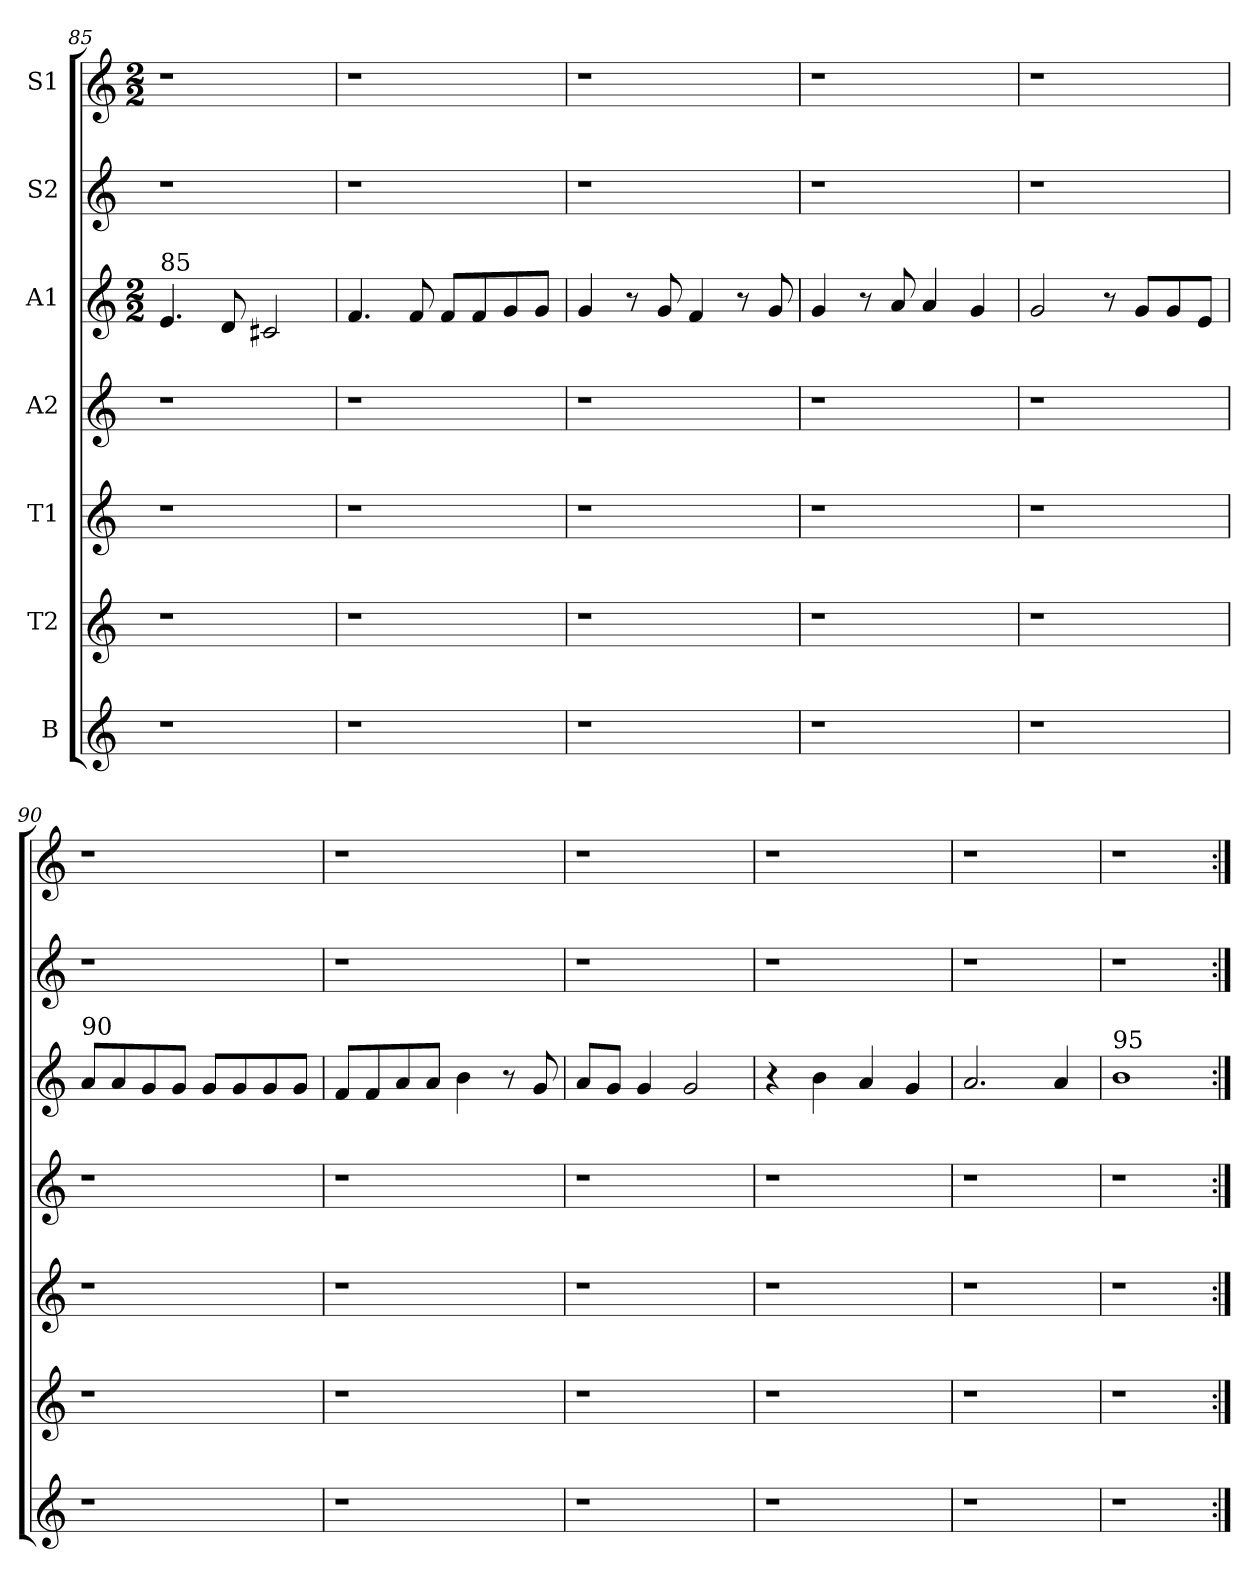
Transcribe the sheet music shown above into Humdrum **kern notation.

**kern	**kern	**kern	**kern	**kern	**kern	**kern
*part7	*part6	*part5	*part4	*part3	*part2	*part1
*staff7	*staff6	*staff5	*staff4	*staff3	*staff2	*staff1
*I"B	*I"T2	*I"T1	*I"A2	*I"A1	*I"S2	*I"S1
!!LO:PB:g=z
*clefG2	*clefG2	*clefG2	*clefG2	*clefG2	*clefG2	*clefG2
*ITrd-7c-12	*ITrd-7c-12	*ITrd-7c-12	*ITrd-7c-12	*ITrd-7c-12	*ITrd-7c-12	*ITrd-7c-12
*k[]	*k[]	*k[]	*k[]	*k[]	*k[]	*k[]
*	*	*	*	*M2/2	*	*M2/2
=85	=85	=85	=85	=85	=85	=85
!	!	!	!	!LO:TX:a:t=85	!	!
1r	1r	1r	1r	4.ee/	1r	1r
.	.	.	.	8dd/	.	.
.	.	.	.	2cc#X/	.	.
=86	=86	=86	=86	=86	=86	=86
1r	1r	1r	1r	4.ff/	1r	1r
.	.	.	.	8ff/	.	.
.	.	.	.	8ff/L	.	.
.	.	.	.	8ff/	.	.
.	.	.	.	8gg/	.	.
.	.	.	.	8gg/J	.	.
=87	=87	=87	=87	=87	=87	=87
1r	1r	1r	1r	4gg/	1r	1r
.	.	.	.	8r	.	.
.	.	.	.	8gg/	.	.
.	.	.	.	4ff/	.	.
.	.	.	.	8r	.	.
.	.	.	.	8gg/	.	.
=88	=88	=88	=88	=88	=88	=88
1r	1r	1r	1r	4gg/	1r	1r
.	.	.	.	8r	.	.
.	.	.	.	8aa/	.	.
.	.	.	.	4aa/	.	.
.	.	.	.	4gg/	.	.
=89	=89	=89	=89	=89	=89	=89
1r	1r	1r	1r	2gg/	1r	1r
.	.	.	.	8r	.	.
.	.	.	.	8gg/L	.	.
.	.	.	.	8gg/	.	.
.	.	.	.	8ee/J	.	.
!!LO:LB:g=z
=90	=90	=90	=90	=90	=90	=90
!	!	!	!	!LO:TX:a:t=90	!	!
1r	1r	1r	1r	8aa/L	1r	1r
.	.	.	.	8aa/	.	.
.	.	.	.	8gg/	.	.
.	.	.	.	8gg/J	.	.
.	.	.	.	8gg/L	.	.
.	.	.	.	8gg/	.	.
.	.	.	.	8gg/	.	.
.	.	.	.	8gg/J	.	.
=91	=91	=91	=91	=91	=91	=91
1r	1r	1r	1r	8ff/L	1r	1r
.	.	.	.	8ff/	.	.
.	.	.	.	8aa/	.	.
.	.	.	.	8aa/J	.	.
.	.	.	.	4bb\	.	.
.	.	.	.	8r	.	.
.	.	.	.	8gg/	.	.
=92	=92	=92	=92	=92	=92	=92
1r	1r	1r	1r	8aa/L	1r	1r
.	.	.	.	8gg/J	.	.
.	.	.	.	4gg/	.	.
.	.	.	.	2gg/	.	.
=93	=93	=93	=93	=93	=93	=93
1r	1r	1r	1r	4r	1r	1r
.	.	.	.	4bb\	.	.
.	.	.	.	4aa/	.	.
.	.	.	.	4gg/	.	.
=94	=94	=94	=94	=94	=94	=94
1r	1r	1r	1r	2.aa/	1r	1r
.	.	.	.	4aa/	.	.
=95	=95	=95	=95	=95	=95	=95
!	!	!	!	!LO:TX:a:t=95	!	!
1r	1r	1r	1r	1bb	1r	1r
=:|!	=:|!	=:|!	=:|!	=:|!	=:|!	=:|!
*-	*-	*-	*-	*-	*-	*-
